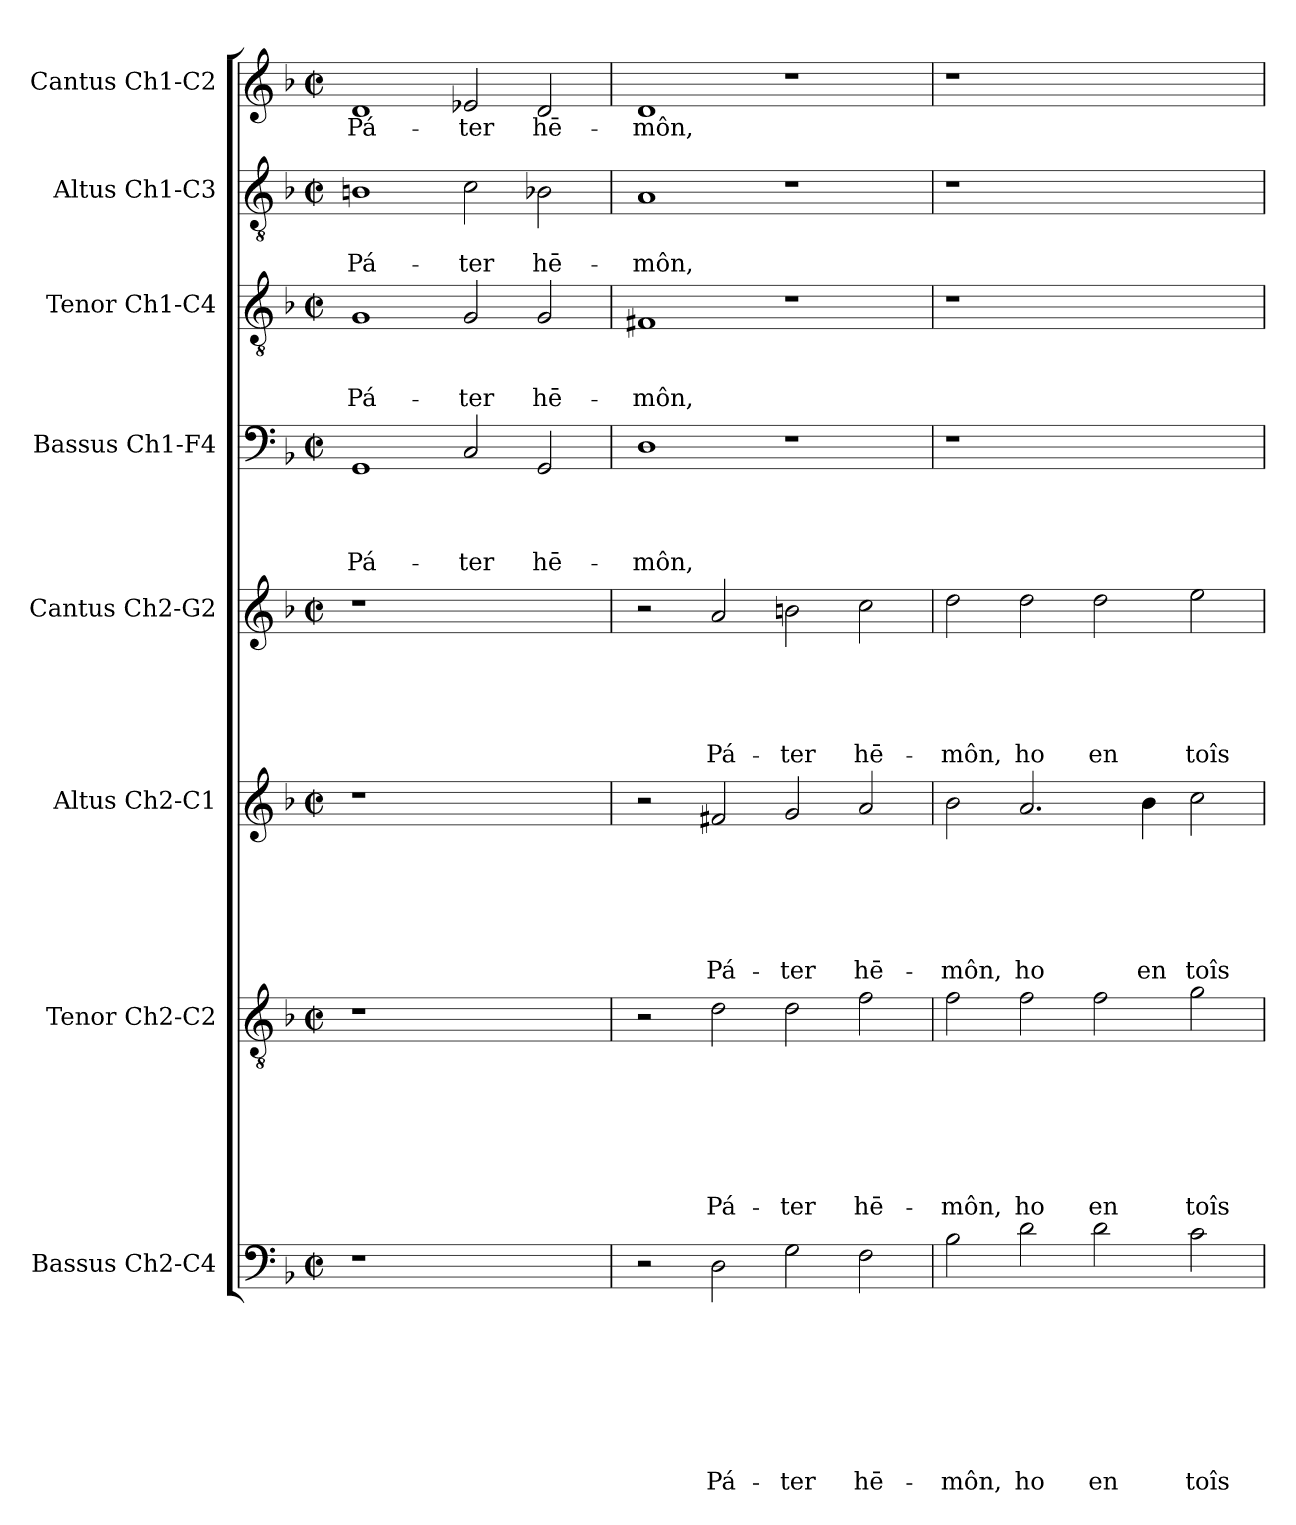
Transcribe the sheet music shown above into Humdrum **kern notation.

**kern	**text	**text	**text	**text	**text	**text	**text	**text	**kern	**text	**text	**text	**text	**text	**text	**text	**kern	**text	**text	**text	**text	**text	**text	**kern	**text	**text	**text	**text	**text	**kern	**text	**text	**text	**text	**kern	**text	**text	**text	**kern	**text	**text	**kern	**text
*part8	*part8	*part8	*part8	*part8	*part8	*part8	*part8	*part8	*part7	*part7	*part7	*part7	*part7	*part7	*part7	*part7	*part6	*part6	*part6	*part6	*part6	*part6	*part6	*part5	*part5	*part5	*part5	*part5	*part5	*part4	*part4	*part4	*part4	*part4	*part3	*part3	*part3	*part3	*part2	*part2	*part2	*part1	*part1
*staff8	*staff8	*staff8	*staff8	*staff8	*staff8	*staff8	*staff8	*staff8	*staff7	*staff7	*staff7	*staff7	*staff7	*staff7	*staff7	*staff7	*staff6	*staff6	*staff6	*staff6	*staff6	*staff6	*staff6	*staff5	*staff5	*staff5	*staff5	*staff5	*staff5	*staff4	*staff4	*staff4	*staff4	*staff4	*staff3	*staff3	*staff3	*staff3	*staff2	*staff2	*staff2	*staff1	*staff1
*I"Bassus Ch2-C4	*	*	*	*	*	*	*	*	*I"Tenor Ch2-C2	*	*	*	*	*	*	*	*I"Altus Ch2-C1	*	*	*	*	*	*	*I"Cantus Ch2-G2	*	*	*	*	*	*I"Bassus Ch1-F4	*	*	*	*	*I"Tenor Ch1-C4	*	*	*	*I"Altus Ch1-C3	*	*	*I"Cantus Ch1-C2	*
*I'B2	*	*	*	*	*	*	*	*	*I'T2	*	*	*	*	*	*	*	*I'A2	*	*	*	*	*	*	*I'C2	*	*	*	*	*	*I'B	*	*	*	*	*I'T	*	*	*	*I'A	*	*	*I'C	*
*clefF4	*	*	*	*	*	*	*	*	*clefGv2	*	*	*	*	*	*	*	*clefG2	*	*	*	*	*	*	*clefG2	*	*	*	*	*	*clefF4	*	*	*	*	*clefGv2	*	*	*	*clefGv2	*	*	*clefG2	*
*k[b-]	*	*	*	*	*	*	*	*	*k[b-]	*	*	*	*	*	*	*	*k[b-]	*	*	*	*	*	*	*k[b-]	*	*	*	*	*	*k[b-]	*	*	*	*	*k[b-]	*	*	*	*k[b-]	*	*	*k[b-]	*
*F:	*	*	*	*	*	*	*	*	*F:	*	*	*	*	*	*	*	*F:	*	*	*	*	*	*	*F:	*	*	*	*	*	*F:	*	*	*	*	*F:	*	*	*	*F:	*	*	*F:	*
*M2/2	*	*	*	*	*	*	*	*	*M2/2	*	*	*	*	*	*	*	*M2/2	*	*	*	*	*	*	*M2/2	*	*	*	*	*	*M2/2	*	*	*	*	*M2/2	*	*	*	*M2/2	*	*	*M2/2	*
*met(c|)	*	*	*	*	*	*	*	*	*met(c|)	*	*	*	*	*	*	*	*met(c|)	*	*	*	*	*	*	*met(c|)	*	*	*	*	*	*met(c|)	*	*	*	*	*met(c|)	*	*	*	*met(c|)	*	*	*met(c|)	*
=1	=1	=1	=1	=1	=1	=1	=1	=1	=1	=1	=1	=1	=1	=1	=1	=1	=1	=1	=1	=1	=1	=1	=1	=1	=1	=1	=1	=1	=1	=1	=1	=1	=1	=1	=1	=1	=1	=1	=1	=1	=1	=1	=1
!	!	!	!	!	!	!	!	!	!	!	!	!	!	!	!	!	!	!	!	!	!	!	!	!	!	!	!	!	!	!	!	!	!	!LO:LY:b	!	!	!	!LO:LY:b	!	!	!LO:LY:b	!	!LO:LY:b
1r	.	.	.	.	.	.	.	.	1r	.	.	.	.	.	.	.	1r	.	.	.	.	.	.	1r	.	.	.	.	.	1GG	.	.	.	Pá-	1G	.	.	Pá-	1Bn	.	Pá-	1d	Pá-
!	!	!	!	!	!	!	!	!	!	!	!	!	!	!	!	!	!	!	!	!	!	!	!	!	!	!	!	!	!	!	!	!	!	!LO:LY:b	!	!	!	!LO:LY:b	!	!	!LO:LY:b	!	!LO:LY:b
1ryy	.	.	.	.	.	.	.	.	1ryy	.	.	.	.	.	.	.	1ryy	.	.	.	.	.	.	1ryy	.	.	.	.	.	2C/	.	.	.	-ter	2G/	.	.	-ter	2c\	.	-ter	2e-X/	-ter
!	!	!	!	!	!	!	!	!	!	!	!	!	!	!	!	!	!	!	!	!	!	!	!	!	!	!	!	!	!	!	!	!	!	!LO:LY:b	!	!	!	!LO:LY:b	!	!	!LO:LY:b	!	!LO:LY:b
.	.	.	.	.	.	.	.	.	.	.	.	.	.	.	.	.	.	.	.	.	.	.	.	.	.	.	.	.	.	2GG/	.	.	.	hē-	2G/	.	.	hē-	2B-X\	.	hē-	2d/	hē-
=2	=2	=2	=2	=2	=2	=2	=2	=2	=2	=2	=2	=2	=2	=2	=2	=2	=2	=2	=2	=2	=2	=2	=2	=2	=2	=2	=2	=2	=2	=2	=2	=2	=2	=2	=2	=2	=2	=2	=2	=2	=2	=2	=2
!	!	!	!	!	!	!	!	!	!	!	!	!	!	!	!	!	!	!	!	!	!	!	!	!	!	!	!	!	!	!	!	!	!	!LO:LY:b	!	!	!	!LO:LY:b	!	!	!LO:LY:b	!	!LO:LY:b
2r	.	.	.	.	.	.	.	.	2r	.	.	.	.	.	.	.	2r	.	.	.	.	.	.	2r	.	.	.	.	.	1D	.	.	.	-môn,	1F#X	.	.	-môn,	1A	.	-môn,	1d	-môn,
!	!	!	!	!	!	!	!	!LO:LY:b	!	!	!	!	!	!	!	!LO:LY:b	!	!	!	!	!	!	!LO:LY:b	!	!	!	!	!	!LO:LY:b	!	!	!	!	!	!	!	!	!	!	!	!	!	!
2D\	.	.	.	.	.	.	.	Pá-	2d\	.	.	.	.	.	.	Pá-	2f#X/	.	.	.	.	.	Pá-	2a/	.	.	.	.	Pá-	.	.	.	.	.	.	.	.	.	.	.	.	.	.
!	!	!	!	!	!	!	!	!LO:LY:b	!	!	!	!	!	!	!	!LO:LY:b	!	!	!	!	!	!	!LO:LY:b	!	!	!	!	!	!LO:LY:b	!	!	!	!	!	!	!	!	!	!	!	!	!	!
2G\	.	.	.	.	.	.	.	-ter	2d\	.	.	.	.	.	.	-ter	2g/	.	.	.	.	.	-ter	2bn\	.	.	.	.	-ter	1r	.	.	.	.	1r	.	.	.	1r	.	.	1r	.
!	!	!	!	!	!	!	!	!LO:LY:b	!	!	!	!	!	!	!	!LO:LY:b	!	!	!	!	!	!	!LO:LY:b	!	!	!	!	!	!LO:LY:b	!	!	!	!	!	!	!	!	!	!	!	!	!	!
2F\	.	.	.	.	.	.	.	hē-	2f\	.	.	.	.	.	.	hē-	2a/	.	.	.	.	.	hē-	2cc\	.	.	.	.	hē-	.	.	.	.	.	.	.	.	.	.	.	.	.	.
=3	=3	=3	=3	=3	=3	=3	=3	=3	=3	=3	=3	=3	=3	=3	=3	=3	=3	=3	=3	=3	=3	=3	=3	=3	=3	=3	=3	=3	=3	=3	=3	=3	=3	=3	=3	=3	=3	=3	=3	=3	=3	=3	=3
!	!	!	!	!	!	!	!	!LO:LY:b	!	!	!	!	!	!	!	!LO:LY:b	!	!	!	!	!	!	!LO:LY:b	!	!	!	!	!	!LO:LY:b	!	!	!	!	!	!	!	!	!	!	!	!	!	!
2B-\	.	.	.	.	.	.	.	-môn,	2f\	.	.	.	.	.	.	-môn,	2b-\	.	.	.	.	.	-môn,	2dd\	.	.	.	.	-môn,	1r	.	.	.	.	1r	.	.	.	1r	.	.	1r	.
!	!	!	!	!	!	!	!	!LO:LY:b	!	!	!	!	!	!	!	!LO:LY:b	!	!	!	!	!	!	!LO:LY:b	!	!	!	!	!	!LO:LY:b	!	!	!	!	!	!	!	!	!	!	!	!	!	!
2d\	.	.	.	.	.	.	.	ho	2f\	.	.	.	.	.	.	ho	2.a/	.	.	.	.	.	ho	2dd\	.	.	.	.	ho	.	.	.	.	.	.	.	.	.	.	.	.	.	.
!	!	!	!	!	!	!	!	!LO:LY:b	!	!	!	!	!	!	!	!LO:LY:b	!	!	!	!	!	!	!	!	!	!	!	!	!LO:LY:b	!	!	!	!	!	!	!	!	!	!	!	!	!	!
2d\	.	.	.	.	.	.	.	en	2f\	.	.	.	.	.	.	en	.	.	.	.	.	.	.	2dd\	.	.	.	.	en	1ryy	.	.	.	.	1ryy	.	.	.	1ryy	.	.	1ryy	.
!	!	!	!	!	!	!	!	!	!	!	!	!	!	!	!	!	!	!	!	!	!	!	!LO:LY:b	!	!	!	!	!	!	!	!	!	!	!	!	!	!	!	!	!	!	!	!
.	.	.	.	.	.	.	.	.	.	.	.	.	.	.	.	.	4b-\	.	.	.	.	.	en	.	.	.	.	.	.	.	.	.	.	.	.	.	.	.	.	.	.	.	.
!	!	!	!	!	!	!	!	!LO:LY:b	!	!	!	!	!	!	!	!LO:LY:b	!	!	!	!	!	!	!LO:LY:b	!	!	!	!	!	!LO:LY:b	!	!	!	!	!	!	!	!	!	!	!	!	!	!
2c\	.	.	.	.	.	.	.	toîs	2g\	.	.	.	.	.	.	toîs	2cc\	.	.	.	.	.	toîs	2ee\	.	.	.	.	toîs	.	.	.	.	.	.	.	.	.	.	.	.	.	.
=	=	=	=	=	=	=	=	=	=	=	=	=	=	=	=	=	=	=	=	=	=	=	=	=	=	=	=	=	=	=	=	=	=	=	=	=	=	=	=	=	=	=	=
*-	*-	*-	*-	*-	*-	*-	*-	*-	*-	*-	*-	*-	*-	*-	*-	*-	*-	*-	*-	*-	*-	*-	*-	*-	*-	*-	*-	*-	*-	*-	*-	*-	*-	*-	*-	*-	*-	*-	*-	*-	*-	*-	*-
